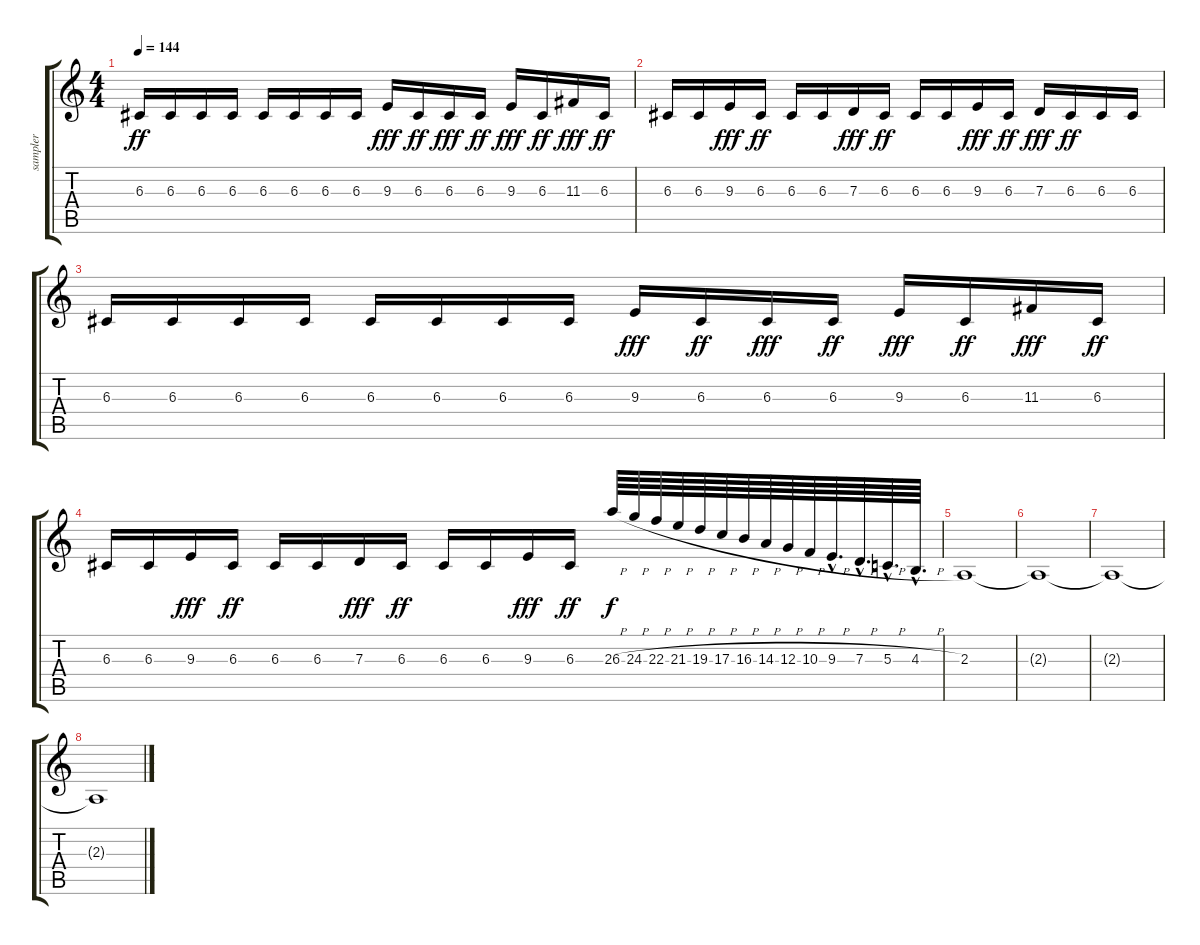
\track ("sampler" "sampler") {instrument pizzicatostrings}
\staff {score tabs}
\tuning (E4 B3 G3 D3 A2 E2) {hide}
\ts (4 4)
\tempo 144
\clef g2
\ks c
6.3.16{dy ff} 6.3.16 6.3.16 6.3.16 6.3.16 6.3.16 6.3.16 6.3.16 9.3.16{dy fff} 6.3.16{dy ff} 6.3.16{dy fff} 6.3.16{dy ff} 9.3.16{dy fff} 6.3.16{dy ff} 11.3.16{dy fff} 6.3.16{dy ff} |
6.3.16 6.3.16 9.3.16{dy fff} 6.3.16{dy ff} 6.3.16 6.3.16 7.3.16{dy fff} 6.3.16{dy ff} 6.3.16 6.3.16 9.3.16{dy fff} 6.3.16{dy ff} 7.3.16{dy fff} 6.3.16{dy ff} 6.3.16 6.3.16 |
6.3.16 6.3.16 6.3.16 6.3.16 6.3.16 6.3.16 6.3.16 6.3.16 9.3.16{dy fff} 6.3.16{dy ff} 6.3.16{dy fff} 6.3.16{dy ff} 9.3.16{dy fff} 6.3.16{dy ff} 11.3.16{dy fff} 6.3.16{dy ff} |
6.3.16 6.3.16 9.3.16{dy fff} 6.3.16{dy ff} 6.3.16 6.3.16 7.3.16{dy fff} 6.3.16{dy ff} 6.3.16 6.3.16 9.3.16{dy fff} 6.3.16{dy ff} 26.3{h}.64{dy f balance 8 instrument brightacousticpiano} 24.3{h}.64 22.3{h}.64 21.3{h}.64 19.3{h}.64 17.3{h}.64 16.3{h}.64 14.3{h}.64 12.3{h}.64 10.3{h}.64 9.3{h hac}.64{d} 7.3{h hac}.64{d} 5.3{h hac}.64{d} 4.3{h hac}.64{d} |
2.3.1 |
2.3{t}.1 |
2.3{t}.1 |
2.3{t}.1
